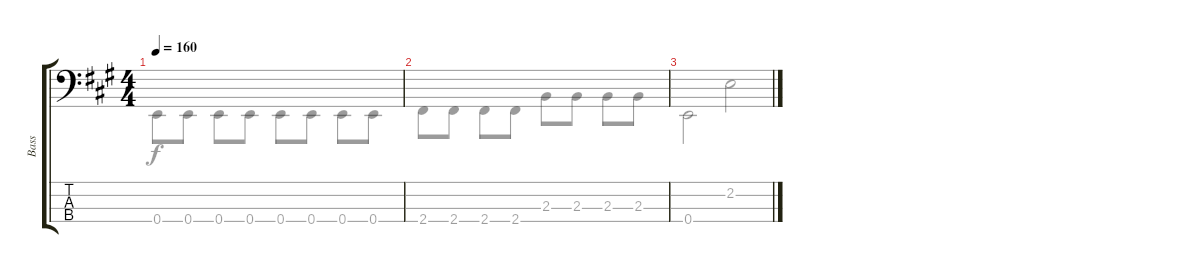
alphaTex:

\track ("Bass" "Bass") {instrument electricbassfinger}
\staff {score tabs}
\tuning (G2 D2 A1 E1) {hide}
\voice
\ts (4 4)
\tempo 160
\clef f4
\ks f#minor
|
|
\voice
\clef f4
\ks f#minor
0.4.8{dy f} 0.4.8 0.4.8 0.4.8 0.4.8 0.4.8 0.4.8 0.4.8 |
2.4.8 2.4.8 2.4.8 2.4.8 2.3.8 2.3.8 2.3.8 2.3.8 |
0.4.2 2.2.2
